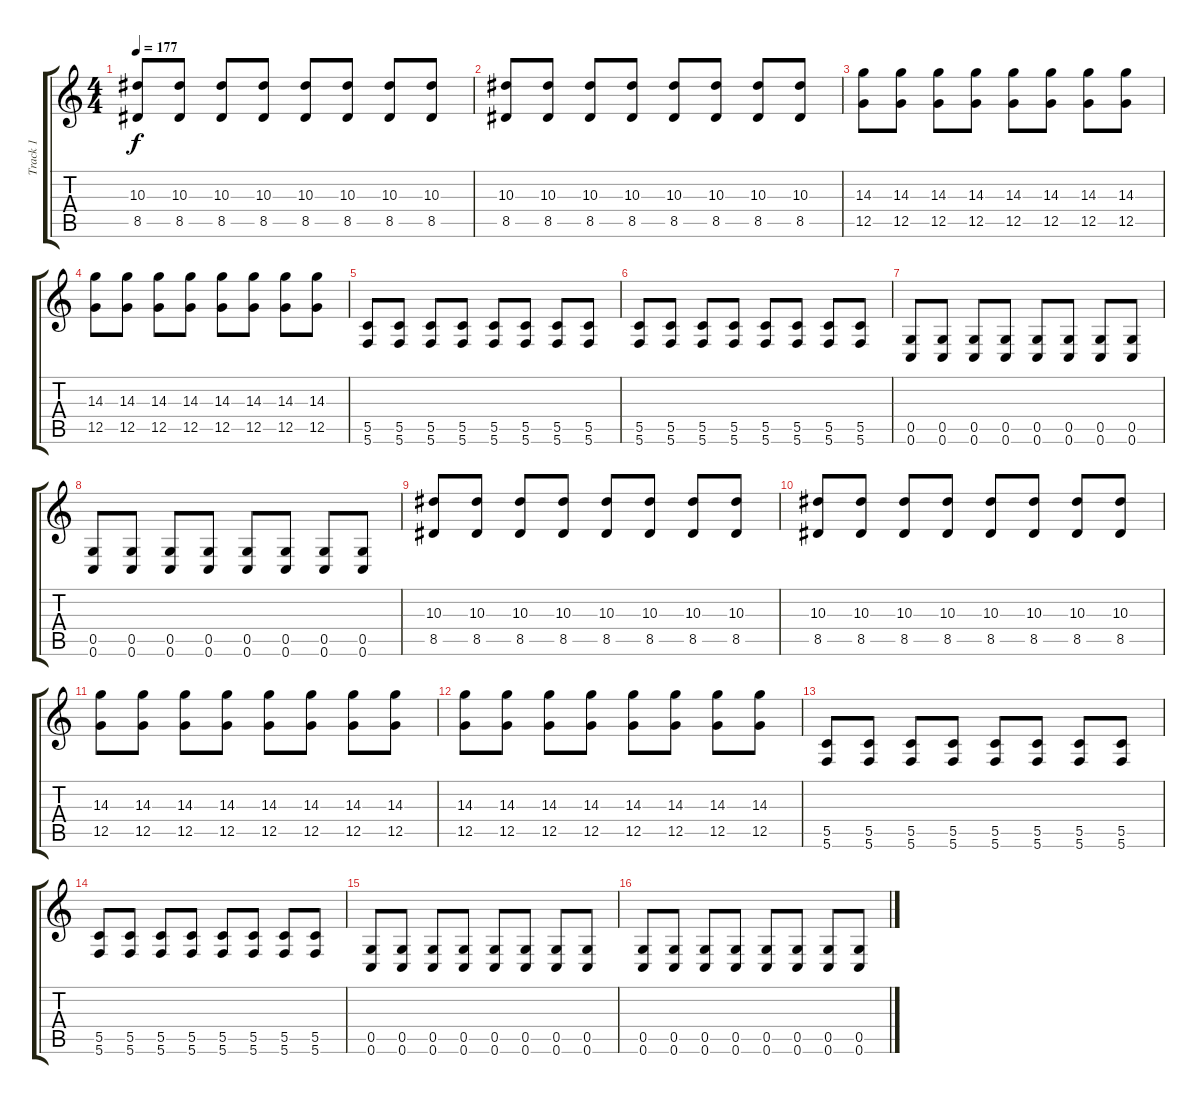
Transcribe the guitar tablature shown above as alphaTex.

\track ("Track 1" "Track 1") {instrument distortionguitar}
\staff {score tabs}
\tuning (D4 A3 F3 C3 G2 C2) {hide}
\ts (4 4)
\tempo 177
\clef g2
\ks c
(10.3 8.5).8{dy f} (10.3 8.5).8 (10.3 8.5).8 (10.3 8.5).8 (10.3 8.5).8 (10.3 8.5).8 (10.3 8.5).8 (10.3 8.5).8 |
(10.3 8.5).8 (10.3 8.5).8 (10.3 8.5).8 (10.3 8.5).8 (10.3 8.5).8 (10.3 8.5).8 (10.3 8.5).8 (10.3 8.5).8 |
(14.3 12.5).8 (14.3 12.5).8 (14.3 12.5).8 (14.3 12.5).8 (14.3 12.5).8 (14.3 12.5).8 (14.3 12.5).8 (14.3 12.5).8 |
(14.3 12.5).8 (14.3 12.5).8 (14.3 12.5).8 (14.3 12.5).8 (14.3 12.5).8 (14.3 12.5).8 (14.3 12.5).8 (14.3 12.5).8 |
(5.5 5.6).8 (5.5 5.6).8 (5.5 5.6).8 (5.5 5.6).8 (5.5 5.6).8 (5.5 5.6).8 (5.5 5.6).8 (5.5 5.6).8 |
(5.5 5.6).8 (5.5 5.6).8 (5.5 5.6).8 (5.5 5.6).8 (5.5 5.6).8 (5.5 5.6).8 (5.5 5.6).8 (5.5 5.6).8 |
(0.5 0.6).8 (0.5 0.6).8 (0.5 0.6).8 (0.5 0.6).8 (0.5 0.6).8 (0.5 0.6).8 (0.5 0.6).8 (0.5 0.6).8 |
(0.5 0.6).8 (0.5 0.6).8 (0.5 0.6).8 (0.5 0.6).8 (0.5 0.6).8 (0.5 0.6).8 (0.5 0.6).8 (0.5 0.6).8 |
(10.3 8.5).8 (10.3 8.5).8 (10.3 8.5).8 (10.3 8.5).8 (10.3 8.5).8 (10.3 8.5).8 (10.3 8.5).8 (10.3 8.5).8 |
(10.3 8.5).8 (10.3 8.5).8 (10.3 8.5).8 (10.3 8.5).8 (10.3 8.5).8 (10.3 8.5).8 (10.3 8.5).8 (10.3 8.5).8 |
(14.3 12.5).8 (14.3 12.5).8 (14.3 12.5).8 (14.3 12.5).8 (14.3 12.5).8 (14.3 12.5).8 (14.3 12.5).8 (14.3 12.5).8 |
(14.3 12.5).8 (14.3 12.5).8 (14.3 12.5).8 (14.3 12.5).8 (14.3 12.5).8 (14.3 12.5).8 (14.3 12.5).8 (14.3 12.5).8 |
(5.5 5.6).8 (5.5 5.6).8 (5.5 5.6).8 (5.5 5.6).8 (5.5 5.6).8 (5.5 5.6).8 (5.5 5.6).8 (5.5 5.6).8 |
(5.5 5.6).8 (5.5 5.6).8 (5.5 5.6).8 (5.5 5.6).8 (5.5 5.6).8 (5.5 5.6).8 (5.5 5.6).8 (5.5 5.6).8 |
(0.5 0.6).8 (0.5 0.6).8 (0.5 0.6).8 (0.5 0.6).8 (0.5 0.6).8 (0.5 0.6).8 (0.5 0.6).8 (0.5 0.6).8 |
(0.5 0.6).8 (0.5 0.6).8 (0.5 0.6).8 (0.5 0.6).8 (0.5 0.6).8 (0.5 0.6).8 (0.5 0.6).8 (0.5 0.6).8
